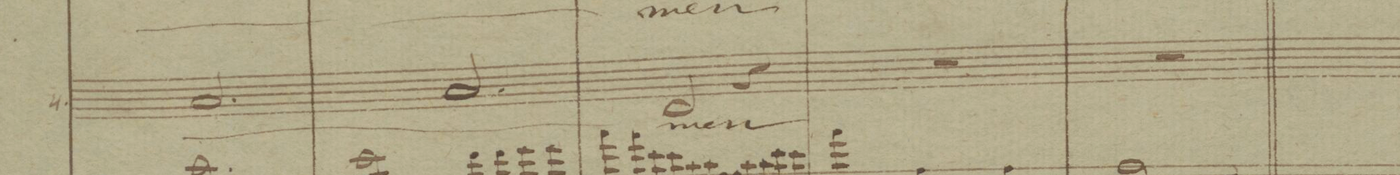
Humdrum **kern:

**kern	**text	**text	**dynam
*I"4.	*	*	*
*clefF4	*	*	*
*k[b-]	*	*	*
*M3/4	*	*	*
2.C/	.	.	.
=189	=189	=189	=189
2.C/	.	.	.
=190	=190	=190	=190
2FF/	-men	-men	.
4r	.	.	.
=191	=191	=191	=191
2.r	.	.	.
=192	=192	=192	=192
2.r	.	.	.
==	==	==	==
*-	*-	*-	*-
